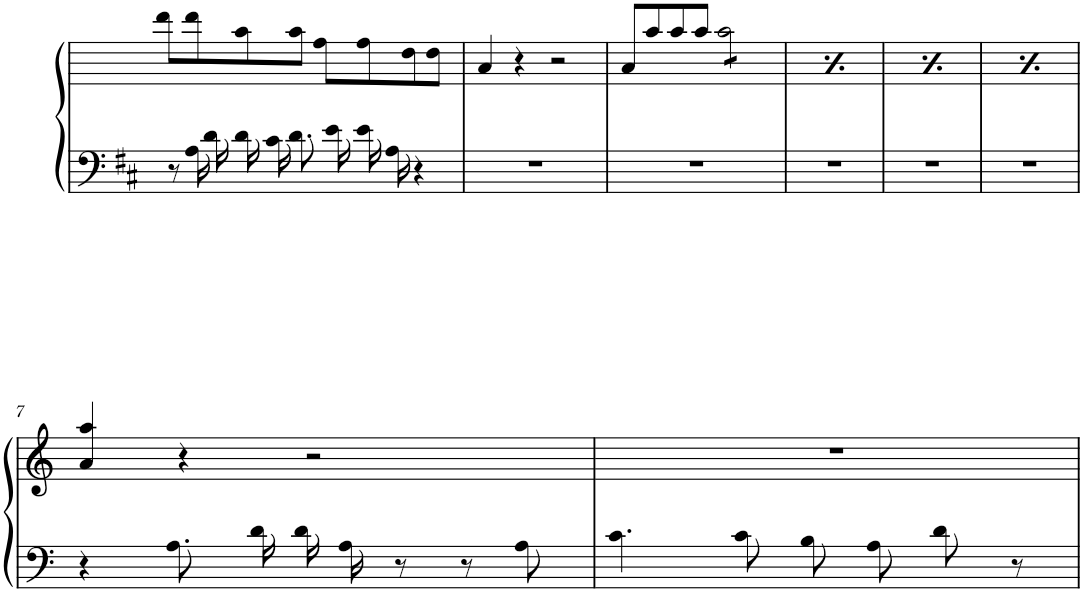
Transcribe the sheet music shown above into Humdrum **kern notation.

**kern	**kern
*part1	*part1
*staff2	*staff1
*I"Piano	*
*I'Pno.	*
*clefF4	*clefG2
*k[f#c#]	*k[]
*M4/4	*M4/4
*met(c)	*met(c)
=1	=1
8r	8ddd\L
16A\LL	8ddd\
16d\JJ	.
16d\LL	8aa\
16c#\J	.
8.d\J	8aa\J
.	8ff\L
16e\LL	.
16e\	8ff\
16A\JJ	.
4r	8dd\
.	8dd\J
=2	=2
1r	4a/
.	4r
.	2r
=3	=3
1r	8a/L
.	8aa/
.	8aa/
.	8aa/J
*	*tremolo
.	8aa\L
.	8aa\
.	8aa\
.	8aa\J
*	*Xtremolo
=4	=4
1r	8a/L
.	8aa/
.	8aa/
.	8aa/J
*	*tremolo
.	8aa\L
.	8aa\
.	8aa\
.	8aa\J
*	*Xtremolo
=5	=5
1r	8a/L
.	8aa/
.	8aa/
.	8aa/J
*	*tremolo
.	8aa\L
.	8aa\
.	8aa\
.	8aa\J
*	*Xtremolo
=6	=6
1r	8a/L
.	8aa/
.	8aa/
.	8aa/J
*	*tremolo
.	8aa\L
.	8aa\
.	8aa\
.	8aa\J
*	*Xtremolo
!!LO:LB:g=z
=7	=7
4r	4a/ 4aa/
8.A\L	4r
16d\Jk	.
16d\LL	2r
16A\JJ	.
8r	.
8r	.
8A\	.
=8	=8
4.c#\	1r
8c#\	.
8B\L	.
8A\J	.
8d\	.
8r	.
=	=
*-	*-
